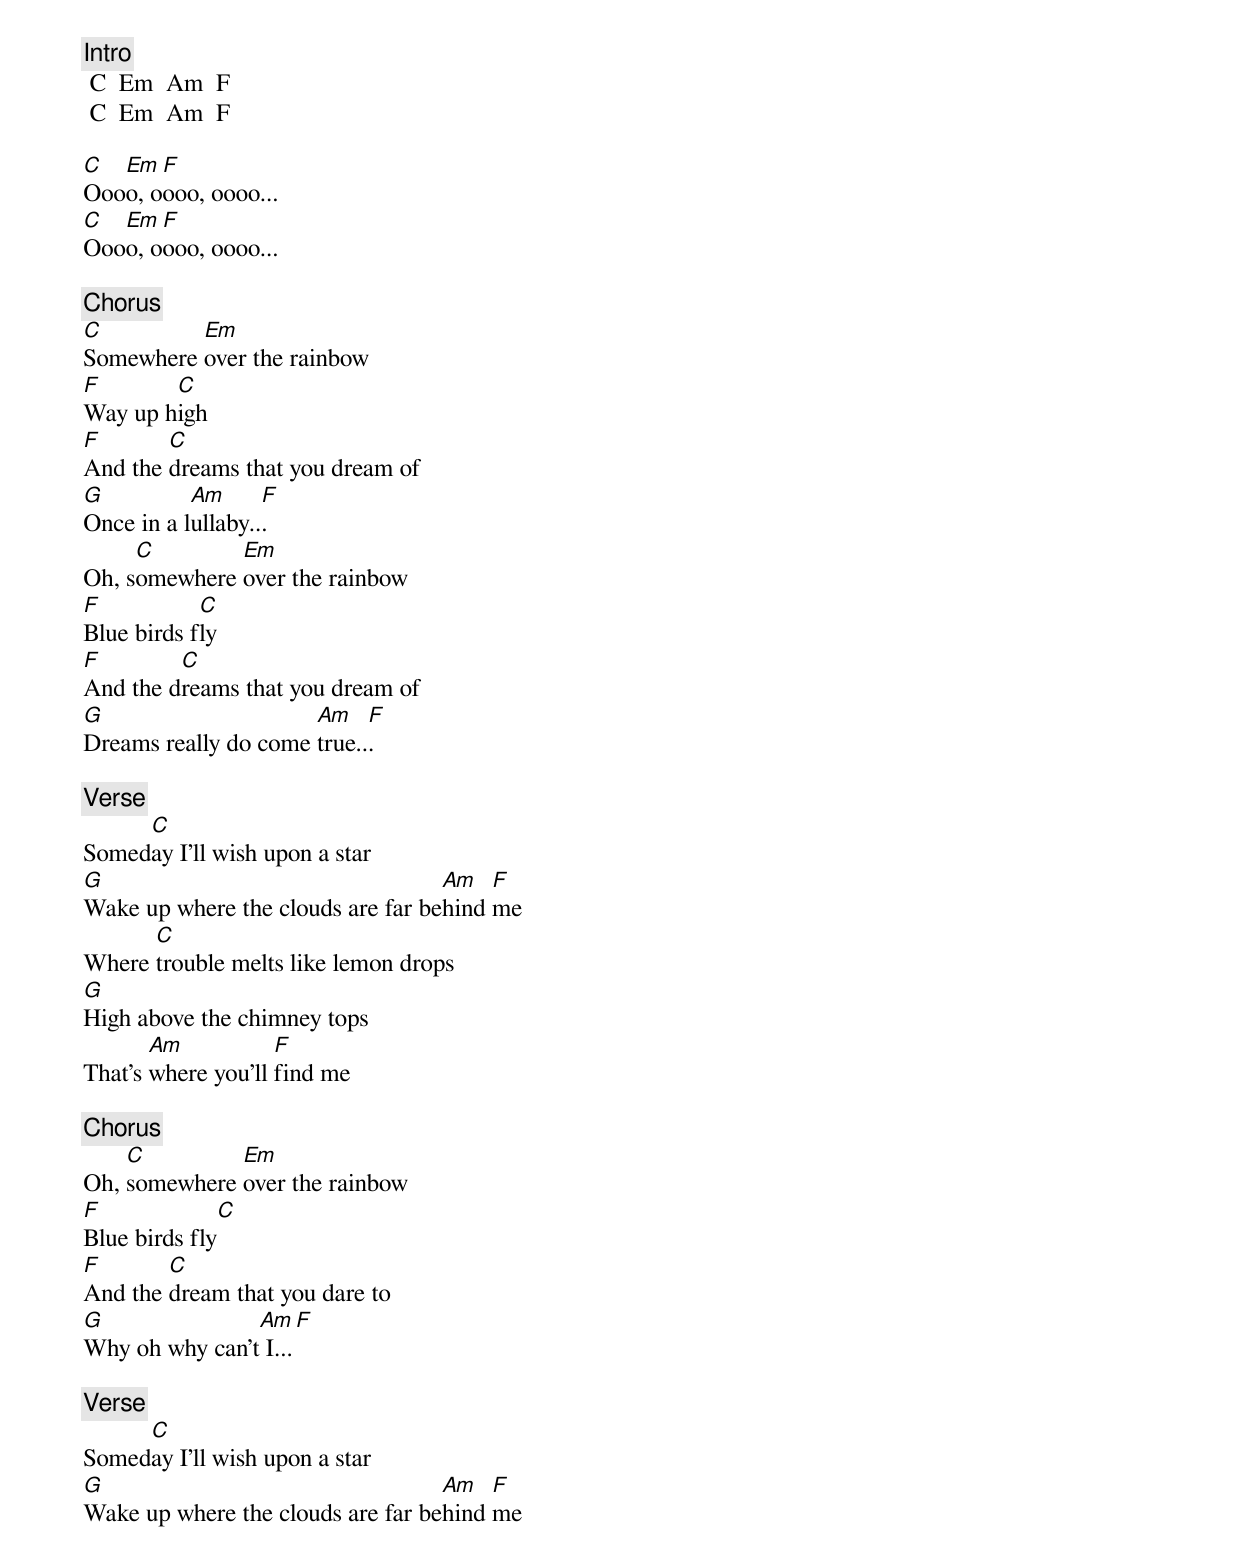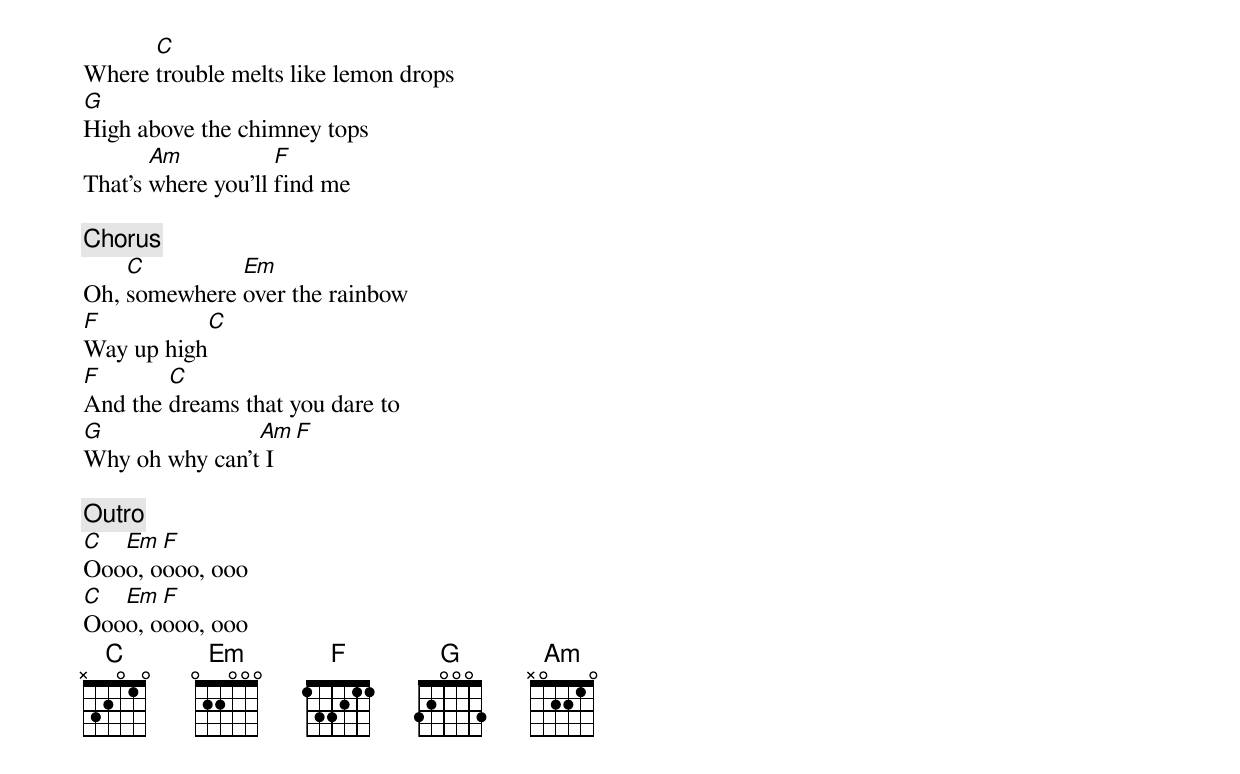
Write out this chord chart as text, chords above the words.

[Intro]
 C  Em  Am  F
 C  Em  Am  F

C  Em  F
Oooo, oooo, oooo...
C  Em  F
Oooo, oooo, oooo...

[Chorus]
C         Em
Somewhere over the rainbow
F       C
Way up high
F       C
And the dreams that you dream of
G          Am      F
Once in a lullaby...
     C        Em
Oh, somewhere over the rainbow
F           C
Blue birds fly
F        C
And the dreams that you dream of
G                     Am    F
Dreams really do come true...

[Verse]
     C
Someday I'll wish upon a star
G                                  Am   F
Wake up where the clouds are far behind me
      C
Where trouble melts like lemon drops
G
High above the chimney tops
       Am           F
That's where you'll find me

[Chorus]
    C         Em
Oh, somewhere over the rainbow
F             C
Blue birds fly
F       C
And the dream that you dare to
G               Am   F
Why oh why can't I...

[Verse]
     C
Someday I'll wish upon a star
G                                  Am   F
Wake up where the clouds are far behind me
      C
Where trouble melts like lemon drops
G
High above the chimney tops
       Am           F
That's where you'll find me

[Chorus]
    C         Em
Oh, somewhere over the rainbow
F          C
Way up high
F       C
And the dreams that you dare to
G               Am   F
Why oh why can't I

[Outro]
C  Em  F
Oooo, oooo, ooo
C  Em  F
Oooo, oooo, ooo
